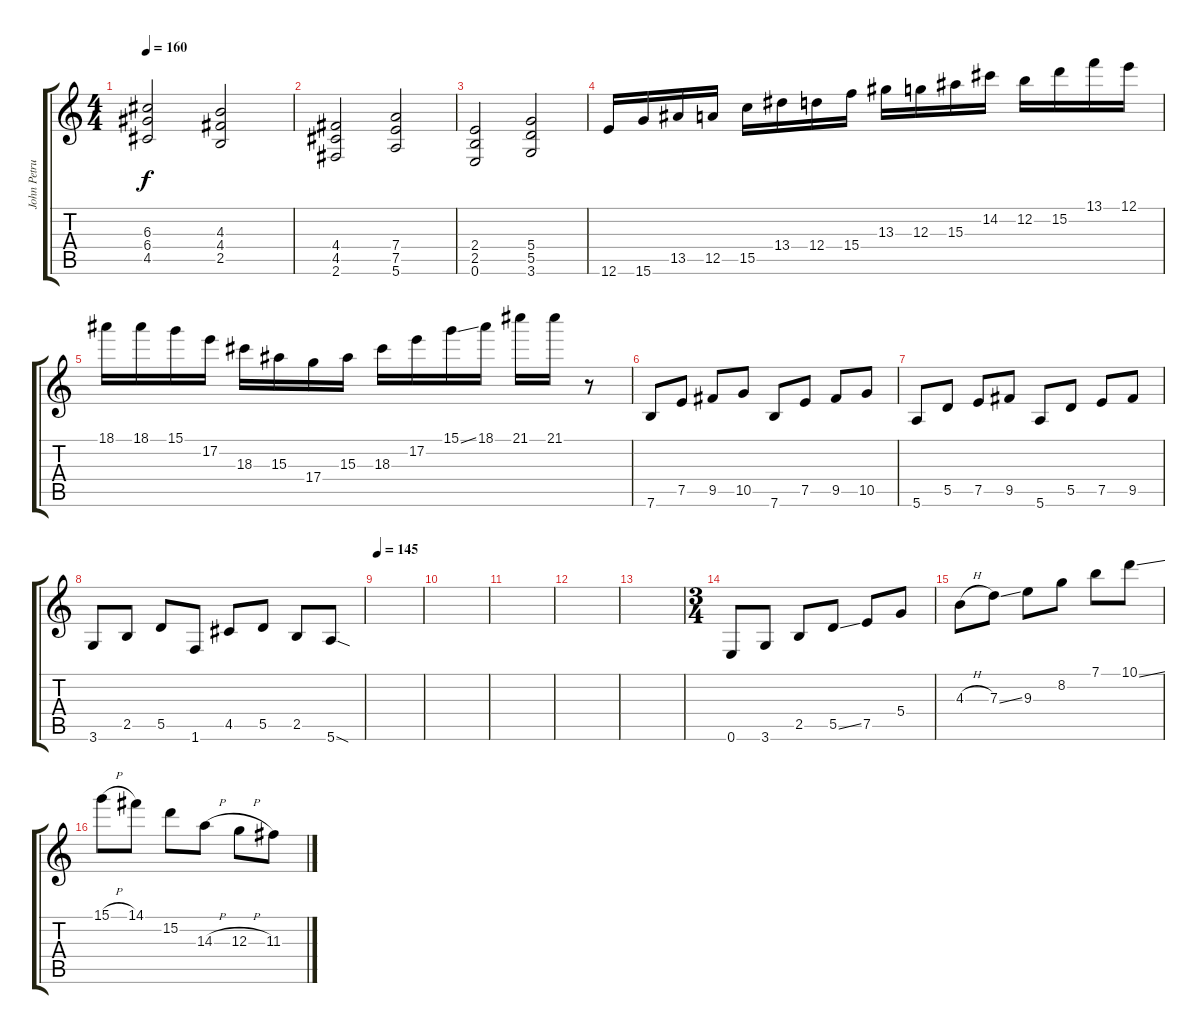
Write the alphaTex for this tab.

\track ("John Petrucci Lead Guitar" "John Petru") {instrument distortionguitar}
\staff {score tabs}
\tuning (E4 B3 G3 D3 A2 E2) {hide}
\ts (4 4)
\tempo 160
\clef g2
\ks c
(6.3 6.4 4.5).2{dy f} (4.3 4.4 2.5).2 |
(4.4 4.5 2.6).2 (7.4 7.5 5.6).2 |
(2.4 2.5 0.6).2 (5.4 5.5 3.6).2 |
12.6.16 15.6.16 13.5.16 12.5.16 15.5.16 13.4.16 12.4.16 15.4.16 13.3.16 12.3.16 15.3.16 14.2.16 12.2.16 15.2.16 13.1.16 12.1.16 |
18.1.16 18.1.16 15.1.16 17.2.16 18.3.16 15.3.16 17.4.16 15.3.16 18.3.16 17.2.16 15.1{ss}.16 18.1.16 21.1.16 21.1.16 r.8 |
7.6.8 7.5.8 9.5.8 10.5.8 7.6.8 7.5.8 9.5.8 10.5.8 |
5.6.8 5.5.8 7.5.8 9.5.8 5.6.8 5.5.8 7.5.8 9.5.8 |
3.6.8 2.5.8 5.5.8 1.6.8 4.5.8 5.5.8 2.5.8 5.6{sod}.8 |
\tempo 145
|
|
|
|
|
\ts (3 4)
0.6.8 3.6.8 2.5.8 5.5{ss}.8 7.5.8 5.4.8 |
4.3{h}.8 7.3{ss}.8 9.3.8 8.2.8 7.1.8 10.1{ss}.8 |
15.1{h}.8 14.1.8 15.2.8 14.3{h}.8 12.3{h}.8 11.3.8
